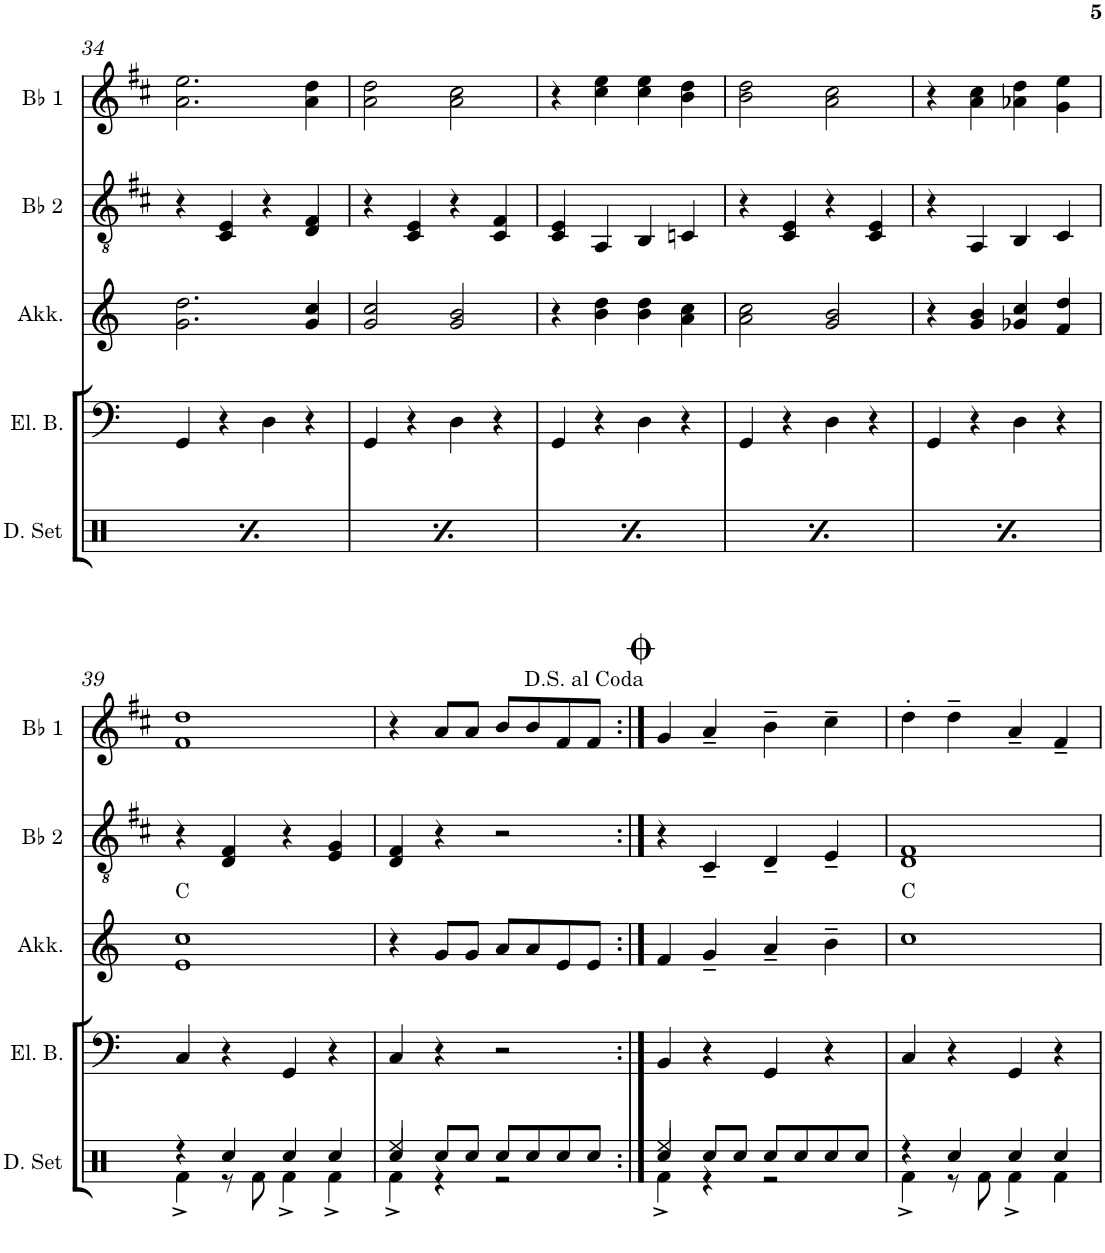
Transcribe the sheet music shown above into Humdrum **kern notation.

**kern	**kern	**kern	**harte	**kern	**kern
*part5	*part4	*part3	*part3	*part2	*part1
*staff5	*staff4	*staff3	*	*staff2	*staff1
*I"Drumset	*I"Electric Bass	*I"Akkordeon	*	*I"Begleitung Bb	*I"Melodie Bb
*I'D. Set	*I'El. B.	*I'Akk.	*	*I'Bb 2	*I'Bb 1
!!LO:PB:g=z
*clefX	*clefF4	*clefG2	*	*clefGv2	*clefG2
*	*Trd7c12	*	*	*Trd1c2	*Trd1c2
*k[]	*k[]	*k[]	*	*k[f#c#]	*k[f#c#]
*M4/4	*M4/4	*M4/4	*	*M4/4	*M4/4
=34	=34	=34	=34	=34	=34
*^	*	*	*	*	*
4r	4Rf^\	4GG/	2.g\ 2.dd\	.	4r	2.a\ 2.ee\
4Rcc/	8r	4r	.	.	4C#/ 4E/	.
.	8Rf\	.	.	.	.	.
4r	4Rf^\	4D\	.	.	4r	.
4Rcc/	4r	4r	4g/ 4cc/	.	4D/ 4F#/	4a\ 4dd\
=35	=35	=35	=35	=35	=35	=35
4r	4Rf^\	4GG/	2g/ 2cc/	.	4r	2a\ 2dd\
4Rcc/	8r	4r	.	.	4C#/ 4E/	.
.	8Rf\	.	.	.	.	.
4r	4Rf^\	4D\	2g/ 2b/	.	4r	2a\ 2cc#\
4Rcc/	4r	4r	.	.	4C#/ 4F#/	.
=36	=36	=36	=36	=36	=36	=36
4r	4Rf^\	4GG/	4r	.	4C#/ 4E/	4r
4Rcc/	8r	4r	4b\ 4dd\	.	4AA/	4cc#\ 4ee\
.	8Rf\	.	.	.	.	.
4r	4Rf^\	4D\	4b\ 4dd\	.	4BB/	4cc#\ 4ee\
4Rcc/	4r	4r	4a\ 4cc\	.	4Cn/	4b\ 4dd\
=37	=37	=37	=37	=37	=37	=37
4r	4Rf^\	4GG/	2a\ 2cc\	.	4r	2b\ 2dd\
4Rcc/	8r	4r	.	.	4C#/ 4E/	.
.	8Rf\	.	.	.	.	.
4r	4Rf^\	4D\	2g/ 2b/	.	4r	2a\ 2cc#\
4Rcc/	4r	4r	.	.	4C#/ 4E/	.
=38	=38	=38	=38	=38	=38	=38
4r	4Rf^\	4GG/	4r	.	4r	4r
4Rcc/	8r	4r	4g/ 4b/	.	4AA/	4a\ 4cc#\
.	8Rf\	.	.	.	.	.
4r	4Rf^\	4D\	4g-X/ 4cc/	.	4BB/	4a-X\ 4dd\
4Rcc/	4r	4r	4f/ 4dd/	.	4C#/	4g\ 4ee\
!!LO:LB:g=z
=39	=39	=39	=39	=39	=39	=39
4r	4Rf^\	4C/	1e 1cc	C:maj	4r	1f# 1dd
4Rcc/	8r	4r	.	.	4D/ 4F#/	.
.	8Rf\	.	.	.	.	.
4Rcc/	4Rf^\	4GG/	.	.	4r	.
4Rcc/	4Rf^\	4r	.	.	4E/ 4G/	.
=40	=40	=40	=40	=40	=40	=40
*	*^	*	*	*	*	*
4Rcc/	4Rf^\	4Ree/	4C/	4r	.	4D/ 4F#/	4r
8Rcc/L	4r	2.ryy	4r	8g/L	.	4r	8a/L
8Rcc/J	.	.	.	8g/J	.	.	8a/J
8Rcc/L	2r	.	2r	8a/L	.	2r	8b/L
8Rcc/	.	.	.	8a/	.	.	8b/
8Rcc/	.	.	.	8e/	.	.	8f#/
8Rcc/J	.	.	.	8e/J	.	.	8f#/J
=41:|!	=41:|!	=41:|!	=41:|!	=41:|!	=41:|!	=41:|!	=41:|!
4Rcc/	4Rf^\	4Ree/	4BB/	4f/	.	4r	4g/
8Rcc/L	4r	2.ryy	4r	4g~/	.	4C#~/	4a~/
8Rcc/J	.	.	.	.	.	.	.
8Rcc/L	2r	.	4GG/	4a~/	.	4D~/	4b~\
8Rcc/	.	.	.	.	.	.	.
8Rcc/	.	.	4r	4b~\	.	4E~/	4cc#~\
8Rcc/J	.	.	.	.	.	.	.
*	*v	*v	*	*	*	*	*
=42	=42	=42	=42	=42	=42	=42
4r	4Rf^\	4C/	1cc	C:maj	1D 1F#	4dd'\
4Rcc/	8r	4r	.	.	.	4dd~\
.	8Rf\	.	.	.	.	.
4Rcc/	4Rf^\	4GG/	.	.	.	4a~/
4Rcc/	4Rf\	4r	.	.	.	4f#~/
*v	*v	*	*	*	*	*
=	=	=	=	=	=
*-	*-	*-	*-	*-	*-
